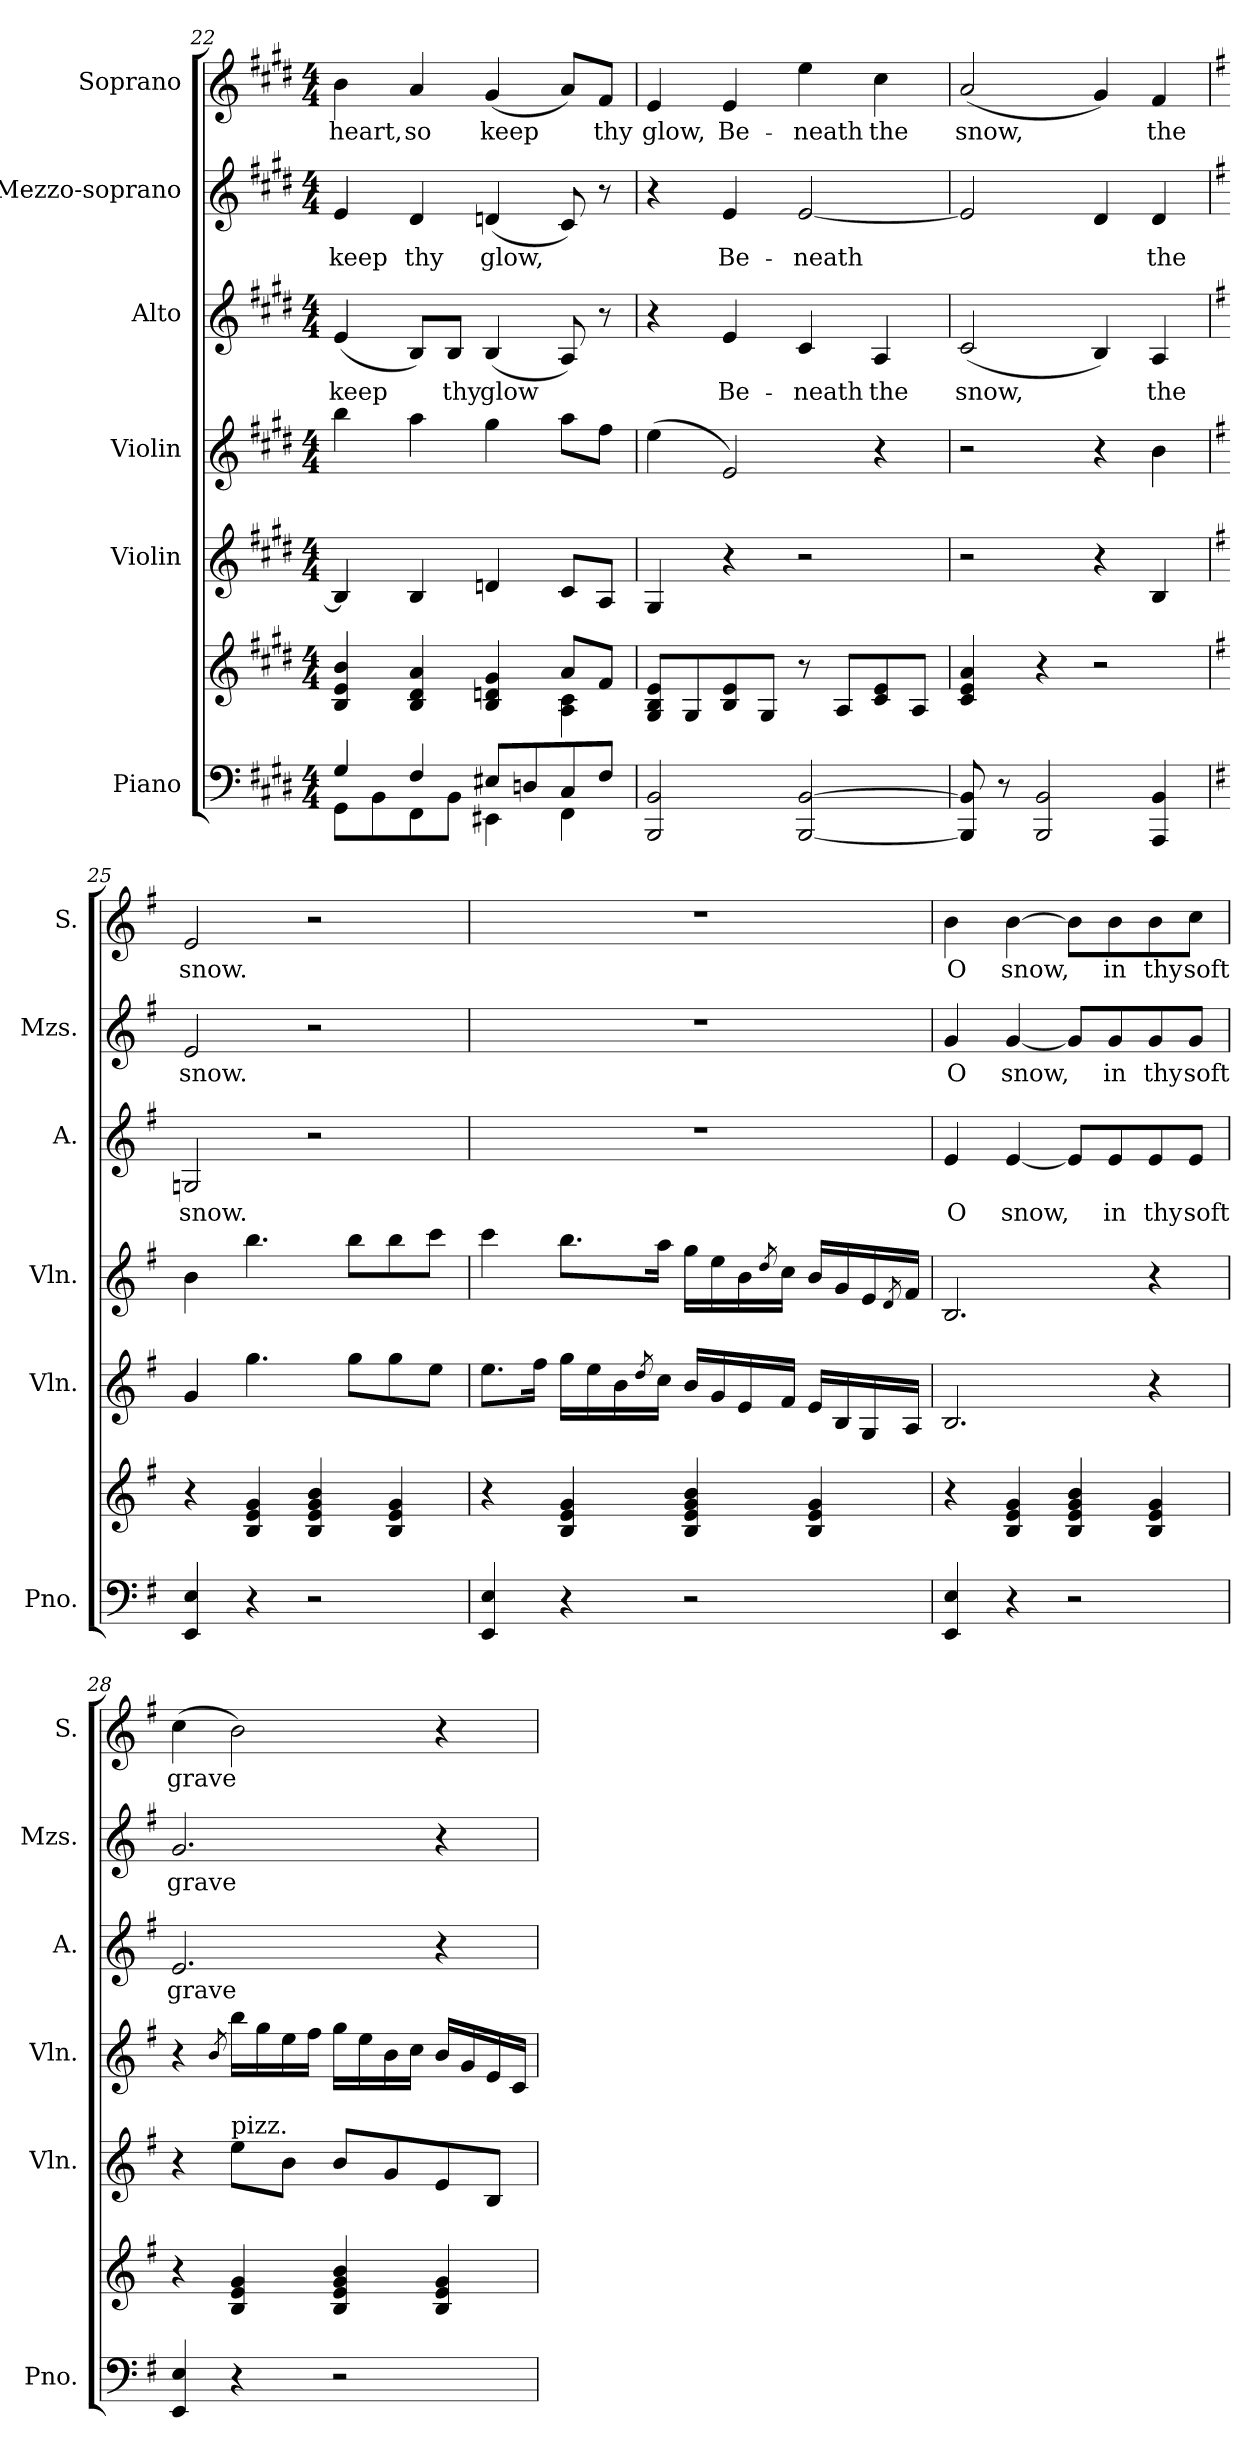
**kern	**kern	**kern	**kern	**kern	**text	**kern	**text	**kern	**text
*part6	*part6	*part5	*part4	*part3	*part3	*part2	*part2	*part1	*part1
*staff7	*staff6	*staff5	*staff4	*staff3	*staff3	*staff2	*staff2	*staff1	*staff1
*I"Piano	*	*I"Violin	*I"Violin	*I"Alto	*	*I"Mezzo-soprano	*	*I"Soprano	*
*I'Pno.	*	*I'Vln.	*I'Vln.	*I'A.	*	*I'Mzs.	*	*I'S.	*
!!LO:LB:g=z
*clefF4	*clefG2	*clefG2	*clefG2	*clefG2	*	*clefG2	*	*clefG2	*
*k[f#c#g#d#]	*k[f#c#g#d#]	*k[f#c#g#d#]	*k[f#c#g#d#]	*k[f#c#g#d#]	*	*k[f#c#g#d#]	*	*k[f#c#g#d#]	*
*M4/4	*M4/4	*M4/4	*M4/4	*M4/4	*	*M4/4	*	*M4/4	*
=22	=22	=22	=22	=22	=22	=22	=22	=22	=22
*^	*^	*	*	*	*	*	*	*	*
!	!	!	!	!	!	!	!LO:LY:b	!	!LO:LY:b	!	!LO:LY:b
4G#/	8GG#\L	4B/ 4e/ 4b/	2.ryy	4B/]	4bb\	(4e/	keep	4e/	keep	4b\	heart,
.	8BB\	.	.	.	.	.	.	.	.	.	.
!	!	!	!	!	!	!	!	!	!LO:LY:b	!	!LO:LY:b
4F#/	8FF#\	4B/ 4d#/ 4a/	.	4B/	4aa\	8B/L)	.	4d#/	thy	4a/	so
!	!	!	!	!	!	!	!LO:LY:b	!	!	!	!
.	8BB\J	.	.	.	.	8B/J	thy	.	.	.	.
!	!	!	!	!	!	!	!LO:LY:b	!	!LO:LY:b	!	!LO:LY:b
8E#X/L	4EE#X\	4B/ 4dn/ 4g#/	.	4dn/	4gg#\	(4B/	glow	(4dn/	glow,	(4g#/	keep
8Dn/	.	.	.	.	.	.	.	.	.	.	.
8C#/	4FF#\	8a/L	4A\ 4c#\	8c#/L	8aa\L	8A/)	.	8c#/)	.	8a/L)	.
!	!	!	!	!	!	!	!	!	!	!	!LO:LY:b
8F#/J	.	8f#/J	.	8A/J	8ff#\J	8r	.	8r	.	8f#/J	thy
*v	*v	*	*	*	*	*	*	*	*	*	*
*	*v	*v	*	*	*	*	*	*	*	*
=23	=23	=23	=23	=23	=23	=23	=23	=23	=23
!	!	!	!	!	!	!	!	!	!LO:LY:b
2BBB/ 2BB/	8G#/ 8B/ 8e/L	4G#/	(4ee\	4r	.	4r	.	4e/	glow,
.	8G#/	.	.	.	.	.	.	.	.
!	!	!	!	!	!LO:LY:b	!	!LO:LY:b	!	!LO:LY:b
.	8B/ 8e/	4r	2e/)	4e/	Be-	4e/	Be-	4e/	Be-
.	8G#/J	.	.	.	.	.	.	.	.
!	!	!	!	!	!LO:LY:b	!	!LO:LY:b	!	!LO:LY:b
[2BBB/ [2BB/	8r	2r	.	4c#/	-neath	[2e/	-neath	4ee\	-neath
.	8A/L	.	.	.	.	.	.	.	.
!	!	!	!	!	!LO:LY:b	!	!	!	!LO:LY:b
.	8c#/ 8e/	.	4r	4A/	the	.	.	4cc#\	the
.	8A/J	.	.	.	.	.	.	.	.
=24	=24	=24	=24	=24	=24	=24	=24	=24	=24
!	!	!	!	!	!LO:LY:b	!	!	!	!LO:LY:b
8BBB/] 8BB/]	4c#/ 4e/ 4a/	2r	2r	(2c#/	snow,	2e/]	.	(2a/	snow,
8r	.	.	.	.	.	.	.	.	.
2BBB/ 2BB/	4r	.	.	.	.	.	.	.	.
.	2r	4r	4r	4B/)	.	4d#/	.	4g#/)	.
!	!	!	!	!	!LO:LY:b	!	!LO:LY:b	!	!LO:LY:b
4AAA/ 4BB/	.	4B/	4b\	4A/	the	4d#/	the	4f#/	the
=25	=25	=25	=25	=25	=25	=25	=25	=25	=25
*k[f#]	*k[f#]	*k[f#]	*k[f#]	*k[f#]	*	*k[f#]	*	*k[f#]	*
!	!	!	!	!	!LO:LY:b	!	!LO:LY:b	!	!LO:LY:b
4EE/ 4E/	4r	4g/	4b\	2Gn/	snow.	2e/	snow.	2e/	snow.
4r	4B/ 4e/ 4g/	4.gg\	4.bb\	.	.	.	.	.	.
2r	4B/ 4e/ 4g/ 4b/	.	.	2r	.	2r	.	2r	.
.	.	8gg\L	8bb\L	.	.	.	.	.	.
.	4B/ 4e/ 4g/	8gg\	8bb\	.	.	.	.	.	.
.	.	8ee\J	8ccc\J	.	.	.	.	.	.
!!LO:PB:g=z
=26	=26	=26	=26	=26	=26	=26	=26	=26	=26
4EE/ 4E/	4r	8.ee\L	4ccc\	1r	.	1r	.	1r	.
.	.	16ff#\Jk	.	.	.	.	.	.	.
4r	4B/ 4e/ 4g/	16gg\LL	8.bb\L	.	.	.	.	.	.
.	.	16ee\	.	.	.	.	.	.	.
.	.	16b\	.	.	.	.	.	.	.
.	.	8qdd/	.	.	.	.	.	.	.
.	.	16cc\JJ	16aa\Jk	.	.	.	.	.	.
2r	4B/ 4e/ 4g/ 4b/	16b/LL	16gg\LL	.	.	.	.	.	.
.	.	16g/	16ee\	.	.	.	.	.	.
.	.	16e/	16b\	.	.	.	.	.	.
.	.	.	8qdd/	.	.	.	.	.	.
.	.	16f#/JJ	16cc\JJ	.	.	.	.	.	.
.	4B/ 4e/ 4g/	16e/LL	16b/LL	.	.	.	.	.	.
.	.	16B/	16g/	.	.	.	.	.	.
.	.	16G/	16e/	.	.	.	.	.	.
.	.	.	8qd/	.	.	.	.	.	.
.	.	16A/JJ	16f#/JJ	.	.	.	.	.	.
=27	=27	=27	=27	=27	=27	=27	=27	=27	=27
!	!	!	!	!	!LO:LY:b	!	!LO:LY:b	!	!LO:LY:b
4EE/ 4E/	4r	2.B/	2.B/	4e/	O	4g/	O	4b\	O
!	!	!	!	!	!LO:LY:b	!	!LO:LY:b	!	!LO:LY:b
4r	4B/ 4e/ 4g/	.	.	[4e/	snow,	[4g/	snow,	[4b\	snow,
2r	4B/ 4e/ 4g/ 4b/	.	.	8e/L]	.	8g/L]	.	8b\L]	.
!	!	!	!	!	!LO:LY:b	!	!LO:LY:b	!	!LO:LY:b
.	.	.	.	8e/	in	8g/	in	8b\	in
!	!	!	!	!	!LO:LY:b	!	!LO:LY:b	!	!LO:LY:b
.	4B/ 4e/ 4g/	4r	4r	8e/	thy	8g/	thy	8b\	thy
!	!	!	!	!	!LO:LY:b	!	!LO:LY:b	!	!LO:LY:b
.	.	.	.	8e/J	soft	8g/J	soft	8cc\J	soft
=28	=28	=28	=28	=28	=28	=28	=28	=28	=28
!	!	!	!	!	!LO:LY:b	!	!LO:LY:b	!	!LO:LY:b
4EE/ 4E/	4r	4r	4r	2.e/	grave	2.g/	grave	(4cc\	grave
.	.	.	8qb/	.	.	.	.	.	.
!	!	!LO:TX:a:t=pizz.	!	!	!	!	!	!	!
4r	4B/ 4e/ 4g/	8ee\L	16bb\LL	.	.	.	.	2b\)	.
.	.	.	16gg\	.	.	.	.	.	.
.	.	8b\J	16ee\	.	.	.	.	.	.
.	.	.	16ff#\JJ	.	.	.	.	.	.
2r	4B/ 4e/ 4g/ 4b/	8b/L	16gg\LL	.	.	.	.	.	.
.	.	.	16ee\	.	.	.	.	.	.
.	.	8g/	16b\	.	.	.	.	.	.
.	.	.	16cc\JJ	.	.	.	.	.	.
.	4B/ 4e/ 4g/	8e/	16b/LL	4r	.	4r	.	4r	.
.	.	.	16g/	.	.	.	.	.	.
.	.	8B/J	16e/	.	.	.	.	.	.
.	.	.	16c/JJ	.	.	.	.	.	.
=	=	=	=	=	=	=	=	=	=
*-	*-	*-	*-	*-	*-	*-	*-	*-	*-
